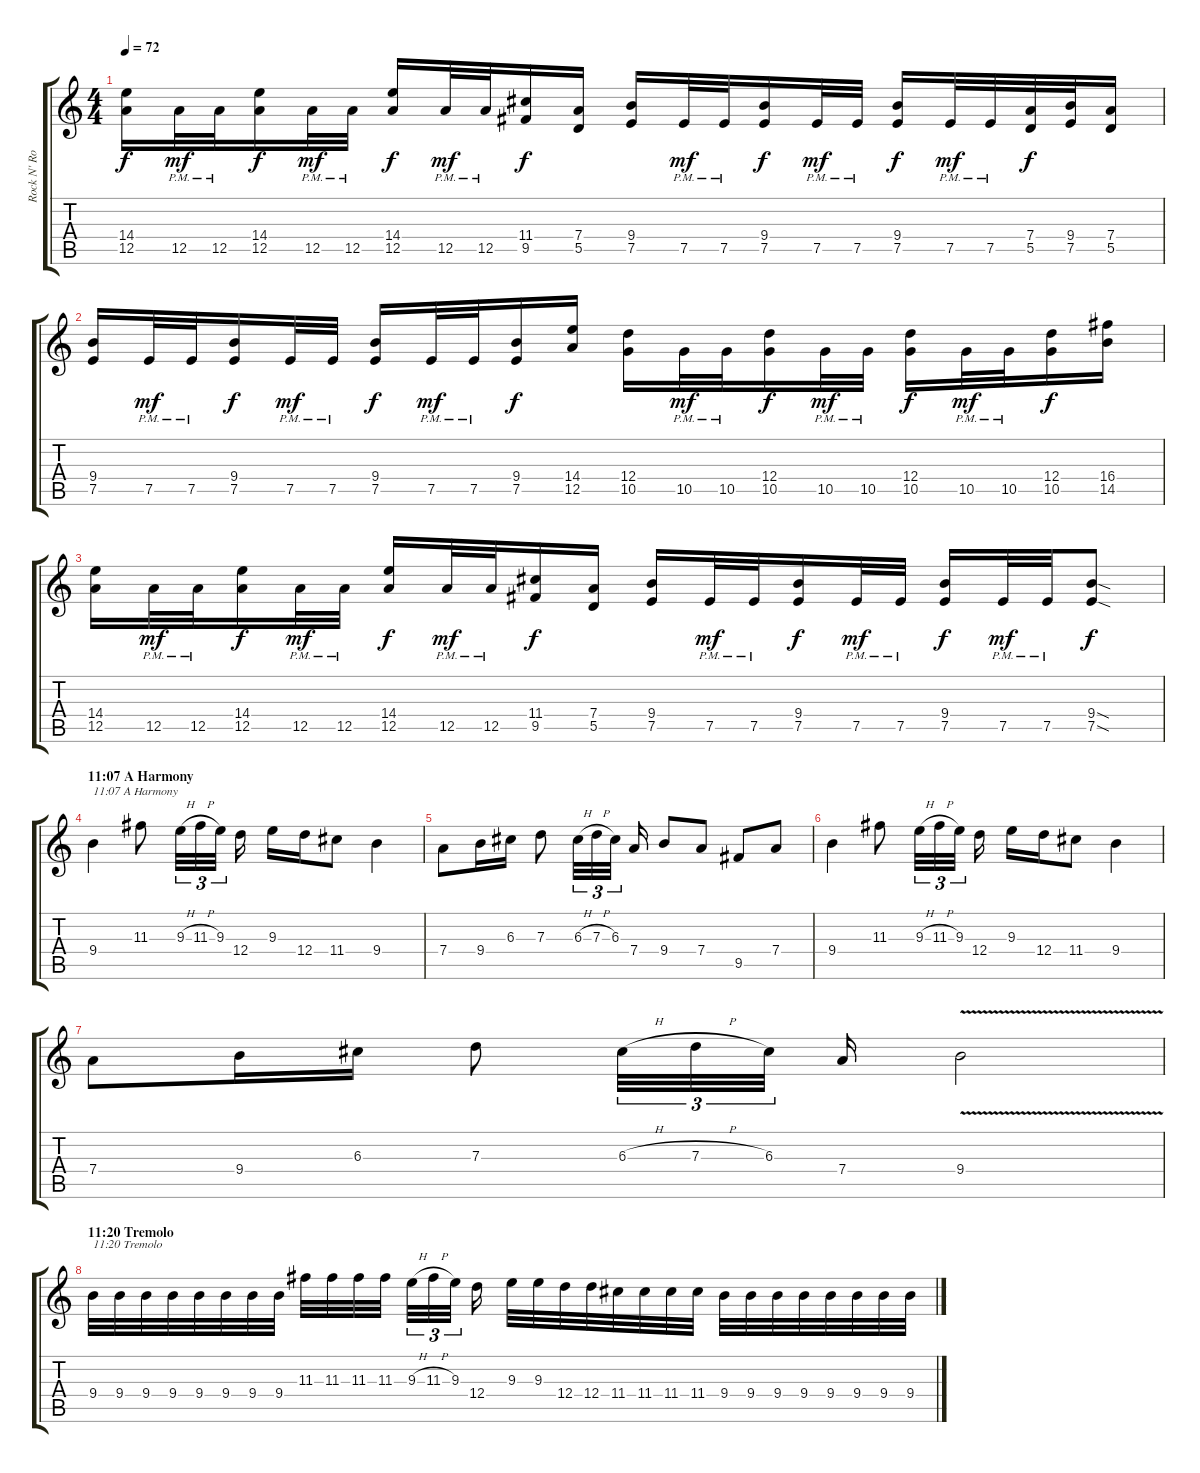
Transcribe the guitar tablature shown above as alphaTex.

\track ("Rock N' Rolf (left)" "Rock N' Ro") {instrument distortionguitar}
\staff {score tabs}
\tuning (E4 B3 G3 D3 A2 E2) {hide}
\ts (4 4)
\tempo 72
\clef g2
\ks c
(14.4 12.5).16{dy f} 12.5{pm}.32{dy mf} 12.5{pm}.32 (14.4 12.5).16{dy f} 12.5{pm}.32{dy mf} 12.5{pm}.32 (14.4 12.5).16{dy f} 12.5{pm}.32{dy mf} 12.5{pm}.32 (11.4 9.5).16{dy f} (7.4 5.5).16 (9.4 7.5).16 7.5{pm}.32{dy mf} 7.5{pm}.32 (9.4 7.5).16{dy f} 7.5{pm}.32{dy mf} 7.5{pm}.32 (9.4 7.5).16{dy f} 7.5{pm}.32{dy mf} 7.5{pm}.32 (7.4 5.5).32{dy f} (9.4 7.5).32 (7.4 5.5).16 |
(9.4 7.5).16 7.5{pm}.32{dy mf} 7.5{pm}.32 (9.4 7.5).16{dy f} 7.5{pm}.32{dy mf} 7.5{pm}.32 (9.4 7.5).16{dy f} 7.5{pm}.32{dy mf} 7.5{pm}.32 (9.4 7.5).16{dy f} (14.4 12.5).16 (12.4 10.5).16 10.5{pm}.32{dy mf} 10.5{pm}.32 (12.4 10.5).16{dy f} 10.5{pm}.32{dy mf} 10.5{pm}.32 (12.4 10.5).16{dy f} 10.5{pm}.32{dy mf} 10.5{pm}.32 (12.4 10.5).16{dy f} (16.4 14.5).16 |
(14.4 12.5).16 12.5{pm}.32{dy mf} 12.5{pm}.32 (14.4 12.5).16{dy f} 12.5{pm}.32{dy mf} 12.5{pm}.32 (14.4 12.5).16{dy f} 12.5{pm}.32{dy mf} 12.5{pm}.32 (11.4 9.5).16{dy f} (7.4 5.5).16 (9.4 7.5).16 7.5{pm}.32{dy mf} 7.5{pm}.32 (9.4 7.5).16{dy f} 7.5{pm}.32{dy mf} 7.5{pm}.32 (9.4 7.5).16{dy f} 7.5{pm}.32{dy mf} 7.5{pm}.32 (9.4{sod} 7.5{sod}).8{dy f} |
\section ("" "11:07 A Harmony")
9.4.4{txt "11:07 A Harmony"} 11.3.8 9.3{h}.32{tu (3 2)} 11.3{h}.32{tu (3 2)} 9.3.32{tu (3 2)} 12.4.16 9.3.16 12.4.16 11.4.8 9.4.4 |
7.4.8 9.4.16 6.3.16 7.3.8 6.3{h}.32{tu (3 2)} 7.3{h}.32{tu (3 2)} 6.3.32{tu (3 2)} 7.4.16 9.4.8 7.4.8 9.5.8 7.4.8 |
9.4.4 11.3.8 9.3{h}.32{tu (3 2)} 11.3{h}.32{tu (3 2)} 9.3.32{tu (3 2)} 12.4.16 9.3.16 12.4.16 11.4.8 9.4.4 |
7.4.8 9.4.16 6.3.16 7.3.8 6.3{h}.32{tu (3 2)} 7.3{h}.32{tu (3 2)} 6.3.32{tu (3 2)} 7.4.16 9.4{v}.2 |
\section ("" "11:20 Tremolo")
9.4.32{txt "11:20 Tremolo"} 9.4.32 9.4.32 9.4.32 9.4.32 9.4.32 9.4.32 9.4.32 11.3.32 11.3.32 11.3.32 11.3.32 9.3{h}.32{tu (3 2)} 11.3{h}.32{tu (3 2)} 9.3.32{tu (3 2)} 12.4.16 9.3.32 9.3.32 12.4.32 12.4.32 11.4.32 11.4.32 11.4.32 11.4.32 9.4.32 9.4.32 9.4.32 9.4.32 9.4.32 9.4.32 9.4.32 9.4.32
